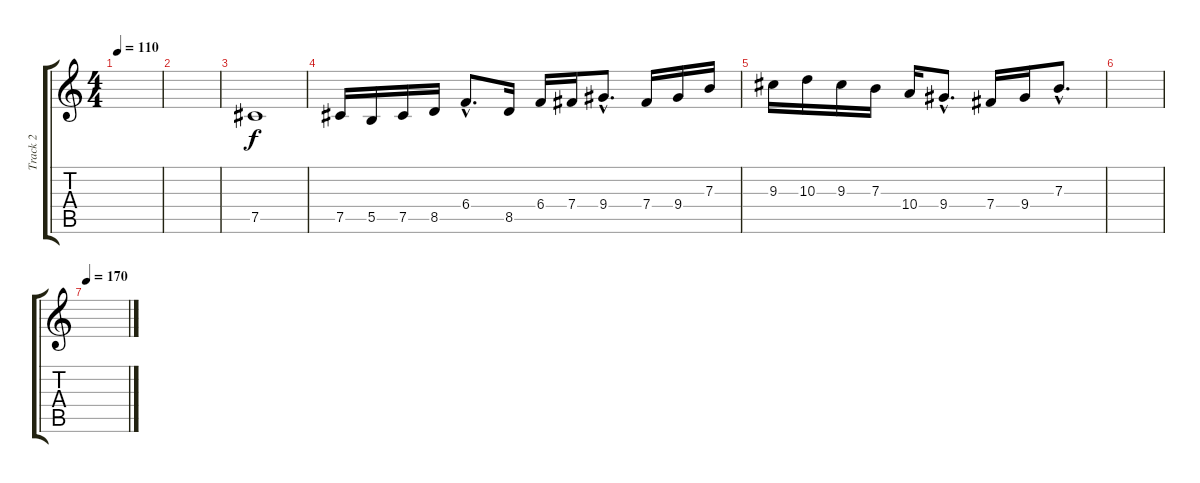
\track ("Track 2" "Track 2") {instrument overdrivenguitar}
\staff {score tabs}
\tuning (Db4 Ab3 E3 B2 Gb2 Db2) {hide}
\ts (4 4)
\tempo 110
\clef g2
\ks c
|
|
7.5.1 |
7.5.16 5.5.16 7.5.16 8.5.16 6.4{hac}.8{d} 8.5.16 6.4.16 7.4.16 9.4{hac}.8{d} 7.4.16 9.4.16 7.3.16 |
9.3.16 10.3.16 9.3.16 7.3.16 10.4.16 9.4{hac}.8{d} 7.4.16 9.4.16 7.3{hac}.8{d} |
|
\tempo 170
